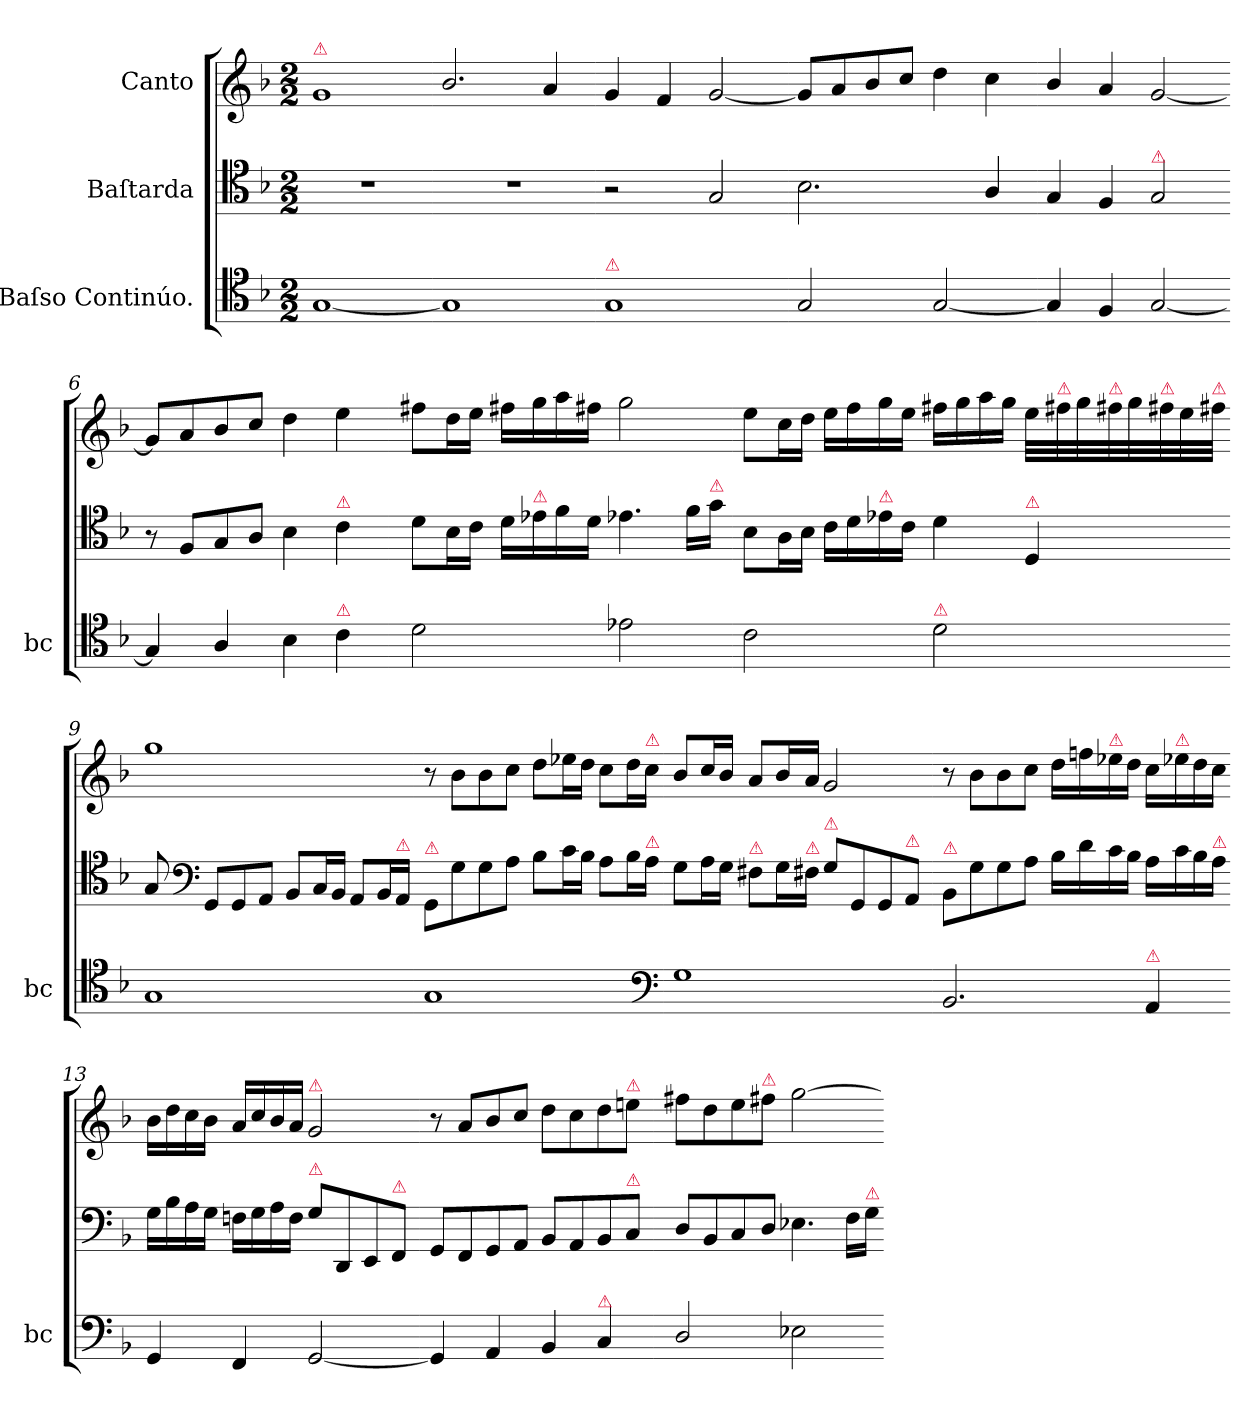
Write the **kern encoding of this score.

**kern	**kern	**kern
*part3	*part2	*part1
*staff3	*staff2	*staff1
*I"Baſso Continúo.	*I"Baſtarda	*I"Canto
*I'bc	*	*
*clefC4	*clefC4	*clefG2
*k[b-]	*k[b-]	*k[b-]
*M2/2	*M2/2	*M2/2
=1	=1	=1
!	!	!LO:TX:a:color=crimson:t=⚠
[1G	1r	1g
=2-	=2-	=2-
1G]	1r	2.b-/
.	.	4a/
=3-	=3-	=3-
!LO:TX:a:color=crimson:t=⚠	!	!
1G	2r	4g/
.	.	4f/
.	2G/	[2g/
=4-	=4-	=4-
2G/	2.B-\	8g/L]
.	.	8a/
.	.	8b-/
.	.	8cc/J
[2G/	.	4dd\
.	4A/	4cc\
=5-	=5-	=5-
4G/]	4G/	4b-/
4F/	4F/	4a/
!	!LO:TX:a:color=crimson:t=⚠	!
[2G/	2G/	[2g/
=6-	=6-	=6-
4G/]	8r	8g/L]
.	8F/L	8a/
4A/	8G/	8b-/
.	8A/J	8cc/J
4B-\	4B-\	4dd\
!	!LO:TX:a:color=crimson:t=⚠	!
!LO:TX:a:color=crimson:t=⚠	!	!
4c\	4c\	4ee\
=7-	=7-	=7-
2d\	8d\L	8ff#X\L
.	16B-\L	16dd\L
.	16cJJ	16ee\JJ
.	16dLL	16ff#X\LL
!	!LO:TX:a:color=crimson:t=⚠	!
.	16e-X\	16gg\
.	16f\	16aa\
.	16d\JJ	16ff#X\JJ
2e-X\	4.e-X\	2gg\
.	16f\LL	.
!	!LO:TX:a:color=crimson:t=⚠	!
.	16g\JJ	.
=8-	=8-	=8-
2c\	8B-\L	8ee\L
.	16A\L	16cc\L
.	16B-JJ	16ddJJ
.	16cLL	16eeLL
.	16d\	16ff#\
!	!LO:TX:a:color=crimson:t=⚠	!
.	16e-X\	16gg\
.	16c\JJ	16ee\JJ
!LO:TX:a:color=crimson:t=⚠	!	!
2d\	4d\	16ff#X\LL
.	.	16gg\
.	.	16aa\
.	.	16gg\JJ
!	!LO:TX:a:color=crimson:t=⚠	!
.	4D/	32ee\LLL
!	!	!LO:TX:a:color=crimson:t=⚠
.	.	32ff#X\
.	.	32gg\
!	!	!LO:TX:a:color=crimson:t=⚠
.	.	32ff#X\
.	.	32gg\
!	!	!LO:TX:a:color=crimson:t=⚠
.	.	32ff#X\
.	.	32ee\
!	!	!LO:TX:a:color=crimson:t=⚠
.	.	32ff#X\JJJ
=9-	=9-	=9-
1G	8G/	1gg
*	*clefF4	*
.	8GG/L	.
.	8GG/	.
.	8AA/J	.
.	8BB-/L	.
.	16C/L	.
.	16BB-/JJ	.
.	8AA/L	.
.	16BB-/L	.
!	!LO:TX:a:color=crimson:t=⚠	!
.	16AA/JJ	.
=10-	=10-	=10-
!	!LO:TX:a:color=crimson:t=⚠	!
1G	8GG/L	8r
.	8G\	8b-\L
.	8G\	8b-\
.	8A\J	8cc\J
.	8B-\L	8dd\L
.	16c\L	16ee-X\L
.	16B-\JJ	16dd\JJ
.	8A\L	8cc\L
.	16B-\L	16dd\L
!	!	!LO:TX:a:color=crimson:t=⚠
!	!LO:TX:a:color=crimson:t=⚠	!
.	16A\JJ	16cc\JJ
*clefF4	*	*
=11-	=11-	=11-
1G	8G\L	8b-/L
.	16A\L	16cc/L
.	16G\JJ	16b-/JJ
!	!LO:TX:a:color=crimson:t=⚠	!
.	8F#X\L	8a/L
.	16G\L	16b-/L
!	!LO:TX:a:color=crimson:t=⚠	!
.	16F#X\JJ	16a/JJ
!	!LO:TX:a:color=crimson:t=⚠	!
.	8G\L	2g/
.	8GG/	.
.	8GG/	.
!	!LO:TX:a:color=crimson:t=⚠	!
.	8AA/J	.
=12-	=12-	=12-
!	!LO:TX:a:color=crimson:t=⚠	!
2.BB-/	8BB-/L	8r
.	8G\	8b-\L
.	8G\	8b-\
.	8A\J	8cc\J
.	16B-\LL	16dd\LL
.	16d\	16ffn\
!	!	!LO:TX:a:color=crimson:t=⚠
.	16c\	16ee-X\
.	16B-\JJ	16dd\JJ
!LO:TX:a:color=crimson:t=⚠	!	!
4AA/	16A\LL	16cc\LL
!	!	!LO:TX:a:color=crimson:t=⚠
.	16c\	16ee-X\
.	16B-\	16dd\
!	!LO:TX:a:color=crimson:t=⚠	!
.	16A\JJ	16cc\JJ
=13-	=13-	=13-
4GG/	16G\LL	16b-\LL
.	16B-\	16dd\
.	16A\	16cc\
.	16G\JJ	16b-\JJ
4FF/	16Fn\LL	16a/LL
.	16G\	16cc/
.	16A\	16b-/
.	16F\JJ	16a/JJ
!	!	!LO:TX:a:color=crimson:t=⚠
!	!LO:TX:a:color=crimson:t=⚠	!
[2GG/	8G\L	2g/
.	8DD/	.
.	8EE/	.
!	!LO:TX:a:color=crimson:t=⚠	!
.	8FF/J	.
=14-	=14-	=14-
4GG/]	8GG/L	8r
.	8FF/	8a/L
4AA/	8GG/	8b-/
.	8AA/J	8cc/J
4BB-/	8BB-/L	8dd\L
.	8AA/	8cc\
!LO:TX:a:color=crimson:t=⚠	!	!
4C/	8BB-/	8dd\
!	!	!LO:TX:a:color=crimson:t=⚠
!	!LO:TX:a:color=crimson:t=⚠	!
.	8C/J	8een\J
=15-	=15-	=15-
2D/	8D/L	8ff#X\L
.	8BB-/	8dd\
.	8C/	8ee\
!	!	!LO:TX:a:color=crimson:t=⚠
.	8D/J	8ff#X\J
2E-X\	4.E-X\	[2gg\
.	16F\LL	.
!	!LO:TX:a:color=crimson:t=⚠	!
.	16G\JJ	.
=-	=-	=-
*-	*-	*-
